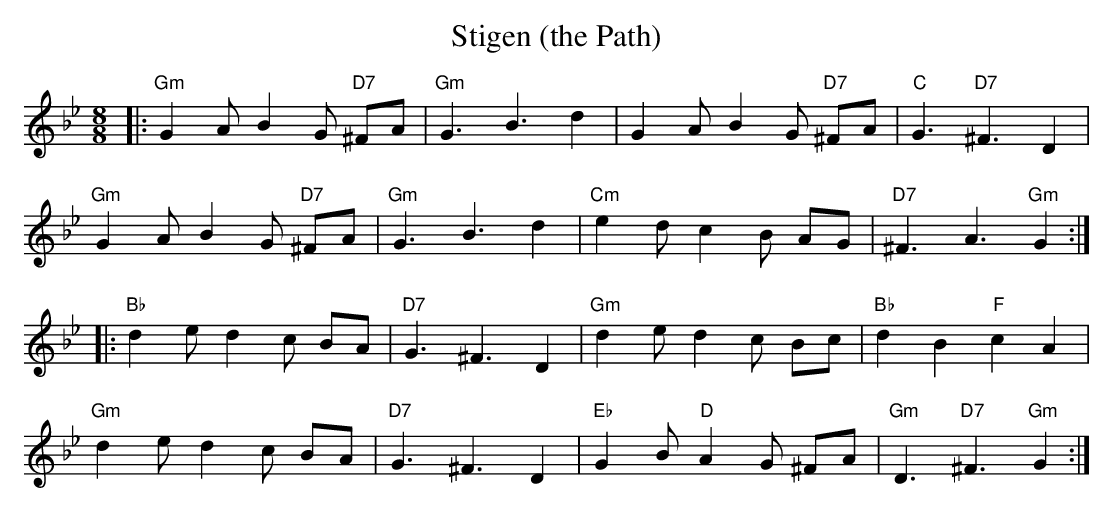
X:1
T:Stigen (the Path)
L:1/8
M:8/8
K:Bb
V:1
|: "Gm" G2 A B2 G "D7" ^FA | "Gm" G3 B3 d2 | G2 A B2 G "D7" ^FA | "C" G3 "D7" ^F3 D2 |
"Gm" G2 A B2 G "D7" ^FA | "Gm" G3 B3 d2 | "Cm" e2 d c2 B AG | "D7" ^F3 A3 "Gm" G2 :|
|:"Bb" d2 e d2 c BA | "D7" G3 ^F3 D2 | "Gm" d2 e d2 c Bc | "Bb" d2 B2 "F" c2 A2 |
"Gm" d2 e d2 c BA | "D7" G3 ^F3 D2 | "Eb" G2 B "D" A2 G ^FA | "Gm" D3 "D7" ^F3 "Gm" G2 :|
